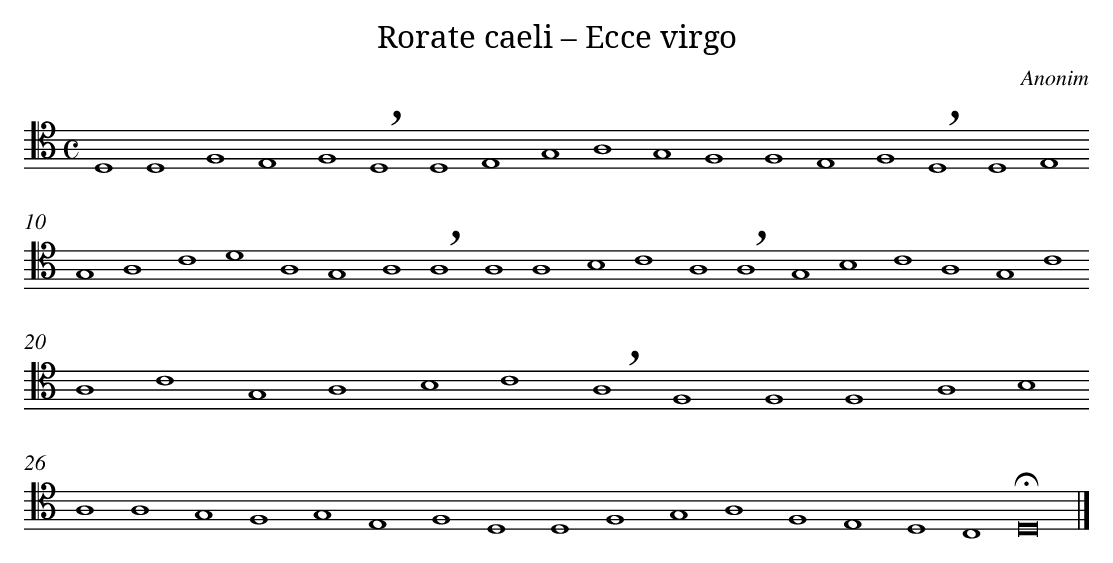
X:1
T: Rorate caeli – Ecce virgo
C: Anonim
L: 1/4
M: C
K: C clef=tenor
D,4D,4 [|]
F,4E,4 [|]
F,4!breath!D,4 [|]
D,4E,4 [|]
G,4A,4 [|]
G,4F,4 [|]
F,4E,4 [|]
F,4!breath!D,4 [|]
D,4E,4 [|]
G,4A,4 [|]
C4D4 [|]
A,4G,4 [|]
A,4!breath!A,4 [|]
A,4A,4 [|]
B,4C4 [|]
A,4!breath!A,4 [|]
G,4B,4 [|]
C4A,4 [|]
G,4C4 [|]
A,4C4 [|]
G,4A,4 [|]
B,4C4 [|]
!breath!A,4F,4 [|]
F,4F,4 [|]
A,4B,4 [|]
A,4A,4 [|]
G,4F,4 [|]
G,4E,4 [|]
F,4D,4 [|]
D,4F,4 [|]
G,4A,4 [|]
F,4E,4 [|]
D,4C,4 [|]
!fermata!D,8 |]
